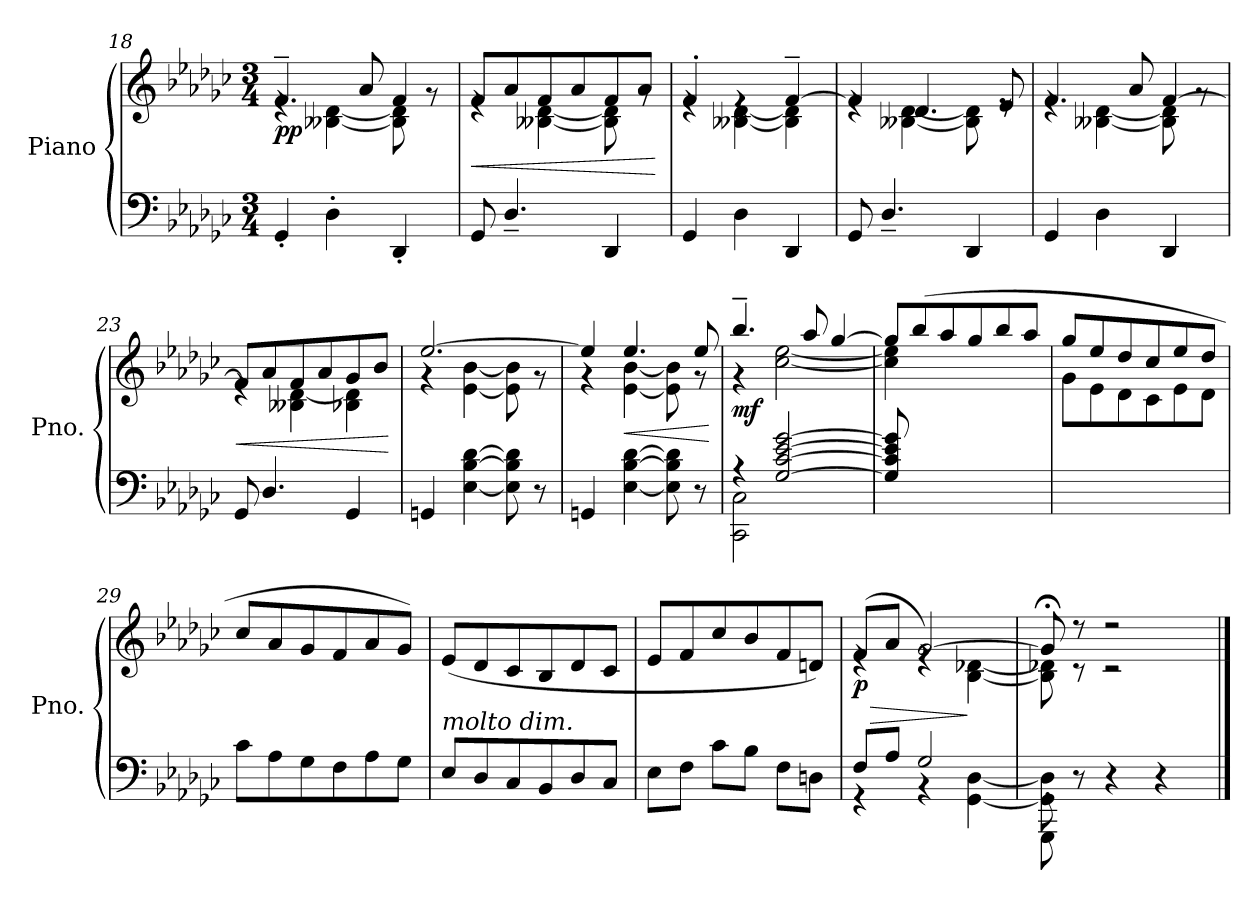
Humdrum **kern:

**kern	**kern	**dynam
*part1	*part1	*part1
*staff2	*staff1	*staff1/2
*I"Piano	*	*
*I'Pno.	*	*
*clefF4	*clefG2	*
*k[b-e-a-d-g-c-]	*k[b-e-a-d-g-c-]	*
*M3/4	*M3/4	*
=18	=18	=18
*	*^	*
!	!	!	!LO:DY:b
4GG-'/	4.f~/	4re	pp
4D-'\	.	[4B--X\ [4d-\	.
.	8a-/	.	.
4DD-'/	4f/	8B--\] 8d-\]	.
.	.	8rg	.
!!LO:LB:g=z	!!
=19	=19	=19	=19
!	!	!	!LO:HP:b
8GG-/	8f/L	4re	<
4.D-~/	8a-/	.	.
.	8f/	[4B--X\ [4d-\	.
.	8a-/	.	.
4DD-/	8f/	8B--\] 8d-\]	.
.	8a-/J	8rg	.
*	*v	*v	*
.	.	[
=20	=20	=20
*	*^	*
4GG-/	4f'/	4re	.
4D-\	4re	[4B--X\ [4d-\	.
4DD-/	[4f~/	4B--\] 4d-\]	.
=21	=21	=21	=21
8GG-/	4f/]	4re	.
4.D-~/	.	.	.
.	4.d-/	[4B--X\ [4d-\	.
4DD-/	.	8B--\] 8d-\]	.
.	8e-/	8re	.
=22	=22	=22	=22
4GG-/	4.f/	4re	.
4D-\	.	[4B--X\ [4d-\	.
.	8a-/	.	.
4DD-/	[4f/	8B--\] 8d-\]	.
.	.	8rg	.
=23	=23	=23	=23
!	!	!	!LO:HP:b
8GG-/	8f/L]	4re	<
4.D-/	8a-/	.	.
.	8f/	4B--X\ [4d-\	.
.	8a-/	.	.
4GG-/	8g-/	4B-X\ 4d-\]	.
.	8b-/J	.	.
*	*v	*v	*
.	.	[
!!LO:LB:g=z
=24	=24	=24
*	*^	*
4GGn/	[2.ee-/	4r	.
[4E-\ [4B-\ [4d-\	.	[4e-\ [4b-\	.
8E-\] 8B-\] 8d-\]	.	8e-\] 8b-\]	.
8r	.	8r	.
=25	=25	=25	=25
4GGn/	4ee-/]	4r	.
!	!	!	!LO:HP:b
[4E-\ [4B-\ [4d-\	4.ee-/	[4e-\ [4b-\	<
8E-\] 8B-\] 8d-\]	.	8e-\] 8b-\]	.
8r	8ee-/	8r	.
*	*v	*v	*
.	.	[
=26	=26	=26
*^	*^	*
!	!	!	!	!LO:DY:b
4r	2CC-\ 2C-\	4.bb-~/	4r	mf
[2G-/ [2c-/ [2e-/ [2g-/	.	.	[2cc-\ [2ee-\	.
.	.	8aa-/	.	.
.	4ryy	[4gg-/	.	.
*v	*v	*	*	*
=27	=27	=27	=27
*	*	*^	*
8G-/] 8c-/] 8e-/] 8g-/]L	8gg-/L]	4cc-\] 4ee-\]	8ryy	.
2ryy	(>8bb-/	.	(<8b-\	.
.	8aa-/	2ryy	8a-\	.
.	8gg-/	.	8g-\	.
.	8bb-/	.	8b-\	.
8ryy	8aa-/J	.	8a-\J	.
*	*	*v	*v	*
=28	=28	=28	=28
2.ryy	8gg-/L	8g-\L	.
.	8ee-/	8e-\	.
.	8dd-/	8d-\	.
.	8cc-/	8c-\	.
.	8ee-/	8e-\	.
.	8dd-/J	8d-\J	.
*	*v	*v	*
=29	=29	=29
8c-\L	8cc-/L	.
8A-\	8a-/	.
8G-\	8g-/	.
8F\	8f/	.
8A-\	8a-/	.
8G-\J)	8g-/J)	.
!!LO:PB:g=z
=30	=30	=30
!LO:TX:a:i:t=molto dim.	!	!
8E-/L	(>8e-/L	.
8D-/	8d-/	.
8C-/	8c-/	.
8BB-/	8B-/	.
8D-/	8d-/	.
8C-/J	8c-/J	.
=31	=31	=31
8E-\L	8e-/L	.
8F\J	8f/	.
8c-\L	8cc-/	.
8B-\J	8b-/	.
8F\L	8f/	.
8Dn\J	8dn/J)	.
!!LO:LB:g=z
=32	=32	=32
*^	*	*
!	!	!	!LO:HP:b
*	*	*^	*
!	!	!	!	!LO:DY:n=1:b
8F/L	4r	(>8f/L	4re	> p
8A-/J	.	8a-/J	.	.
2G-/	4r	[2g-/)	4re	.
.	[4GG-\ [4D-\	.	[4B-\ [4d-X\	]
=33	=33	=33	=33	=33
8GGG-'\	8GG-\] 8D-\]	8g-;</]	8B-\] 8d-X\]	.
8r	2ryy	8r	8r	.
4r	.	2r	2r	.
4r	.	.	.	.
.	8ryy	.	.	.
*v	*v	*	*	*
*	*v	*v	*
==	==	==
*-	*-	*-
